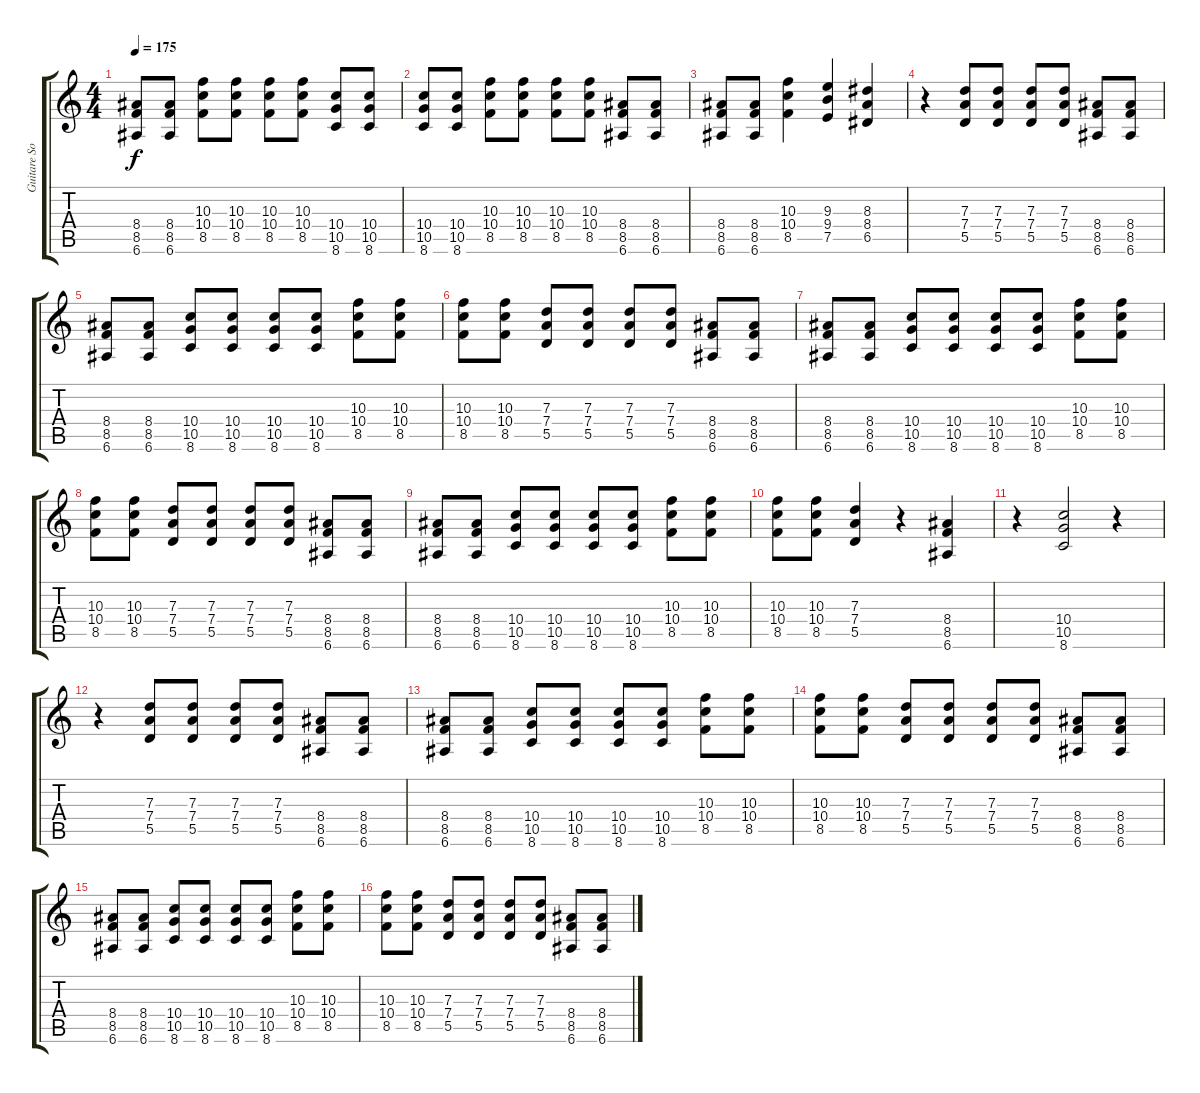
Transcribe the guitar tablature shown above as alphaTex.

\track ("Guitare Soliste" "Guitare So") {instrument acousticguitarsteel}
\staff {score tabs}
\tuning (E4 B3 G3 D3 A2 E2) {hide}
\ts (4 4)
\tempo 175
\clef g2
\ks c
(8.4 8.5 6.6).8{dy f} (8.4 8.5 6.6).8 (10.3 10.4 8.5).8 (10.3 10.4 8.5).8 (10.3 10.4 8.5).8 (10.3 10.4 8.5).8 (10.4 10.5 8.6).8 (10.4 10.5 8.6).8 |
(10.4 10.5 8.6).8 (10.4 10.5 8.6).8 (10.3 10.4 8.5).8 (10.3 10.4 8.5).8 (10.3 10.4 8.5).8 (10.3 10.4 8.5).8 (8.4 8.5 6.6).8 (8.4 8.5 6.6).8 |
(8.4 8.5 6.6).8 (8.4 8.5 6.6).8 (10.3 10.4 8.5).4 (9.3 9.4 7.5).4 (8.3 8.4 6.5).4 |
r.4 (7.3 7.4 5.5).8 (7.3 7.4 5.5).8 (7.3 7.4 5.5).8 (7.3 7.4 5.5).8 (8.4 8.5 6.6).8 (8.4 8.5 6.6).8 |
(8.4 8.5 6.6).8 (8.4 8.5 6.6).8 (10.4 10.5 8.6).8 (10.4 10.5 8.6).8 (10.4 10.5 8.6).8 (10.4 10.5 8.6).8 (10.3 10.4 8.5).8 (10.3 10.4 8.5).8 |
(10.3 10.4 8.5).8 (10.3 10.4 8.5).8 (7.3 7.4 5.5).8 (7.3 7.4 5.5).8 (7.3 7.4 5.5).8 (7.3 7.4 5.5).8 (8.4 8.5 6.6).8 (8.4 8.5 6.6).8 |
(8.4 8.5 6.6).8 (8.4 8.5 6.6).8 (10.4 10.5 8.6).8 (10.4 10.5 8.6).8 (10.4 10.5 8.6).8 (10.4 10.5 8.6).8 (10.3 10.4 8.5).8 (10.3 10.4 8.5).8 |
(10.3 10.4 8.5).8 (10.3 10.4 8.5).8 (7.3 7.4 5.5).8 (7.3 7.4 5.5).8 (7.3 7.4 5.5).8 (7.3 7.4 5.5).8 (8.4 8.5 6.6).8 (8.4 8.5 6.6).8 |
(8.4 8.5 6.6).8 (8.4 8.5 6.6).8 (10.4 10.5 8.6).8 (10.4 10.5 8.6).8 (10.4 10.5 8.6).8 (10.4 10.5 8.6).8 (10.3 10.4 8.5).8 (10.3 10.4 8.5).8 |
(10.3 10.4 8.5).8 (10.3 10.4 8.5).8 (7.3 7.4 5.5).4 r.4 (8.4 8.5 6.6).4 |
r.4 (10.4 10.5 8.6).2 r.4 |
r.4 (7.3 7.4 5.5).8 (7.3 7.4 5.5).8 (7.3 7.4 5.5).8 (7.3 7.4 5.5).8 (8.4 8.5 6.6).8 (8.4 8.5 6.6).8 |
(8.4 8.5 6.6).8 (8.4 8.5 6.6).8 (10.4 10.5 8.6).8 (10.4 10.5 8.6).8 (10.4 10.5 8.6).8 (10.4 10.5 8.6).8 (10.3 10.4 8.5).8 (10.3 10.4 8.5).8 |
(10.3 10.4 8.5).8 (10.3 10.4 8.5).8 (7.3 7.4 5.5).8 (7.3 7.4 5.5).8 (7.3 7.4 5.5).8 (7.3 7.4 5.5).8 (8.4 8.5 6.6).8 (8.4 8.5 6.6).8 |
(8.4 8.5 6.6).8 (8.4 8.5 6.6).8 (10.4 10.5 8.6).8 (10.4 10.5 8.6).8 (10.4 10.5 8.6).8 (10.4 10.5 8.6).8 (10.3 10.4 8.5).8 (10.3 10.4 8.5).8 |
(10.3 10.4 8.5).8 (10.3 10.4 8.5).8 (7.3 7.4 5.5).8 (7.3 7.4 5.5).8 (7.3 7.4 5.5).8 (7.3 7.4 5.5).8 (8.4 8.5 6.6).8 (8.4 8.5 6.6).8
